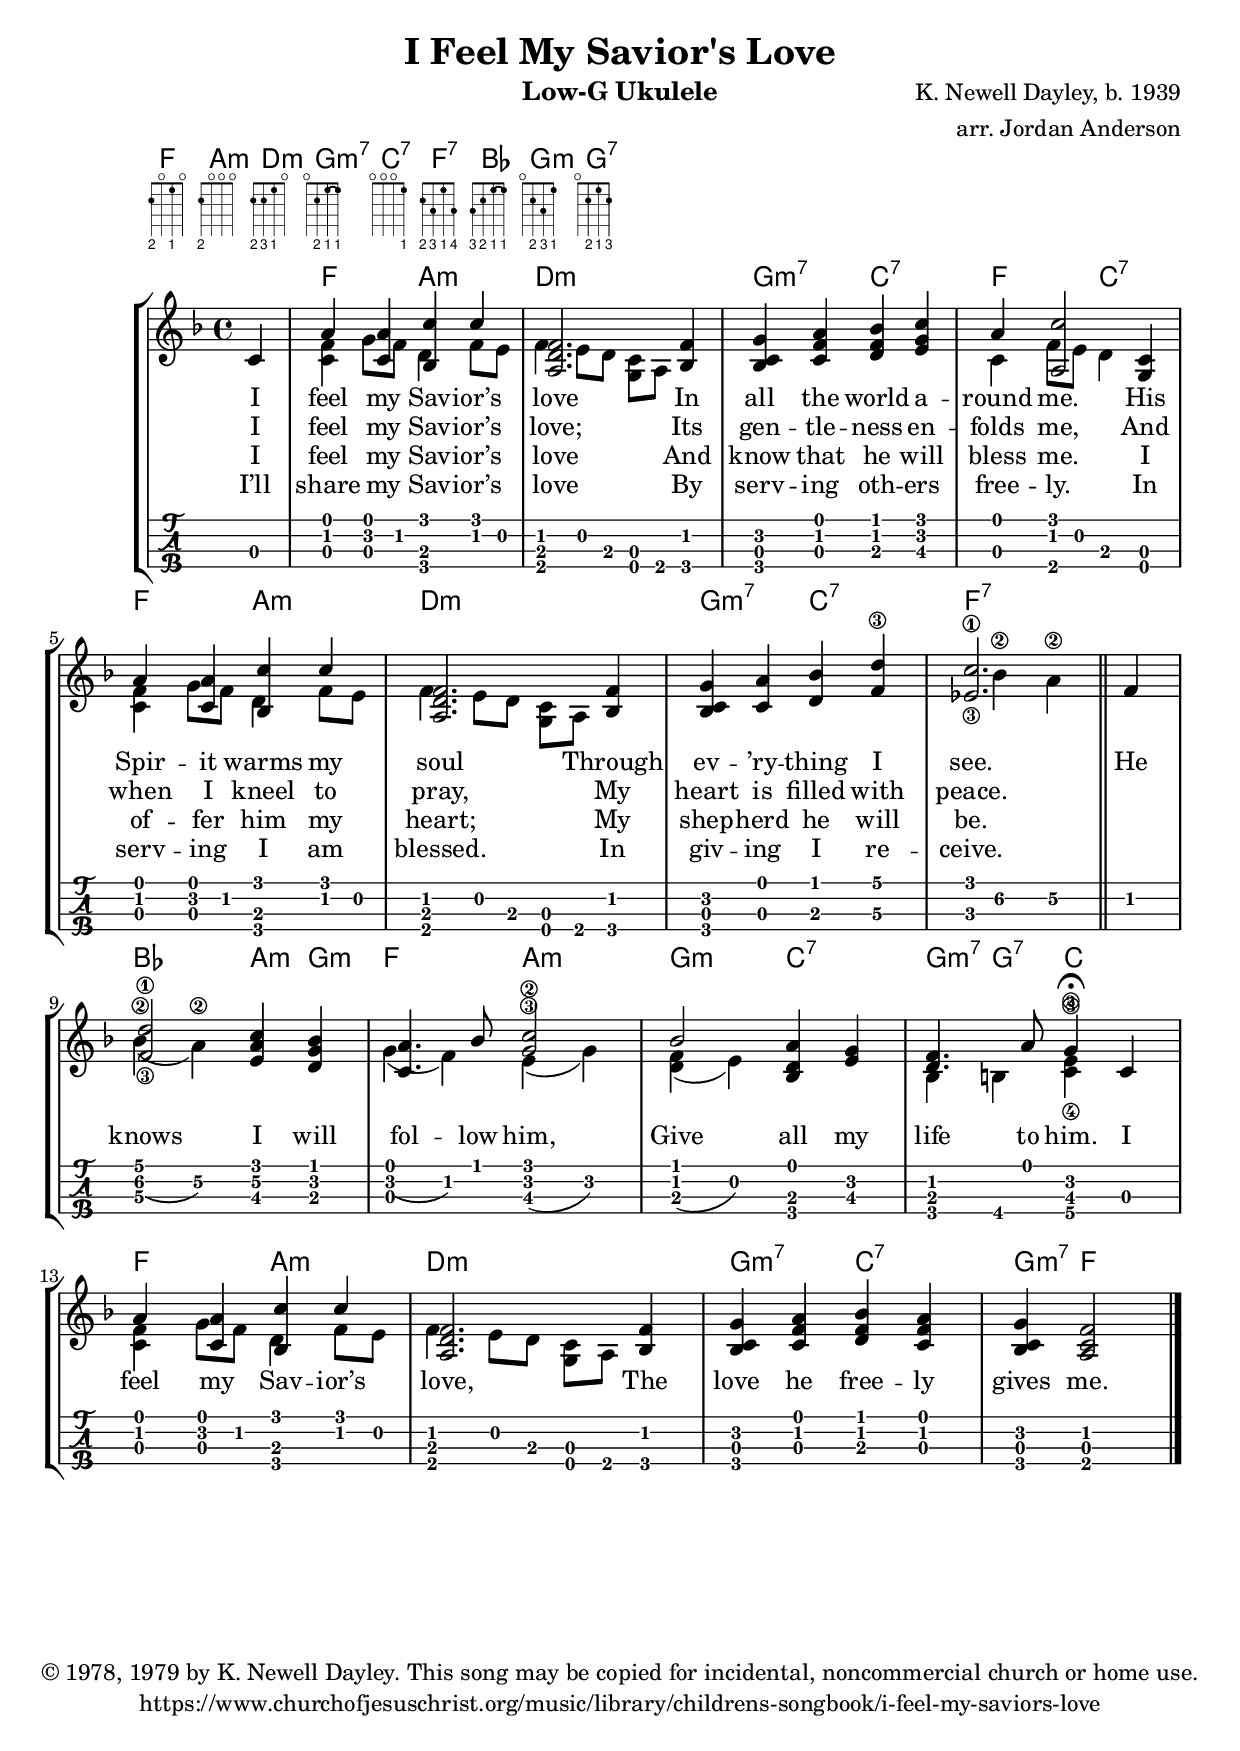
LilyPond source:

\version "2.20.0"
\language "english"

\header {
    title = "I Feel My Savior's Love"
    composer = "K. Newell Dayley, b. 1939"
    instrument = "Low-G Ukulele"
    %poet = "Ralph Rodgers Jr., 1936–1996; K. Newell Dayley, b. 1939; and Laurie Huffman, b. 1948"
    arranger = "arr. Jordan Anderson"
    % these appear at bottom of page
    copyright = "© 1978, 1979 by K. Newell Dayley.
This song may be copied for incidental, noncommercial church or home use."
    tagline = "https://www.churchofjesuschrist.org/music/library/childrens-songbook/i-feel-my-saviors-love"
  }

% Fret chords at top of piece

\include "predefined-ukulele-fretboards.ly"
low-g-ukulele-tuning = \stringTuning <g c' e' a'>

TopChords = {
  \chordmode {
    f a:m d:m g:m7 c:7 f:7 bf g:m g:7
  }
}

\score{
  <<
    \new ChordNames {
      \TopChords
    }
    \new FretBoards {
      \set Staff.stringTunings = #ukulele-tuning
      \TopChords
    }
  >>
}


% Main music

melody = {
  % I feel ...
  c' a' <a' c'> <c'' bf> c'' <f' d' a>2. <f' bf>4
  % all the world ...
  <g' c' bf>4 <a' f' c'> <bf' f' d'> <c'' g' e'>
  % round me...
  a' <c'' a>2 <c' g>4

  % Spirit warms...
  a' <a' c'> <c'' bf> c'' <f' d' a>2. <f' bf>4
  %Everything I see
  <g' c' bf>4 <a' c'> <bf' d'> <d'' f'\3>
  <c''\1 ef'\3>2. \bar "||"

  % He knows I will
  f'4 <d''\1 f'\3>2 <c'' a' e'>4 <bf' g' d'>
  % follow him...
  <a' c'>4. bf'8 <c'' g'\2>2   bf'
  % all my
  <a' d' bf>4 <g' e'>
  % life to him
  <f' d'>4. a'8 g'4\2\fermata

  % I feel my...
  c' a' <a' c'> <c'' bf> c'' <f' d' a>2. <f' bf>4
  % The love he...
  <g' c' bf>4 <a' f' c'> <bf' f' d'> <a' f' c'> <g' c' bf> <f' c' a>2
  \bar "|."
}
alto = {
  % I feel ...
  s4 <f' c'>4 g'8 f'8 d'4 f'8 e'8 f'4 e'8 d' <c' g> a
  % all the world ...
  s4 s1
  % round me...
  c'4 f'8 e'8 d'4

  % Spirit warms...
  s4 <f' c'> g'8 f'8 d'4 f'8 e'8 f'4 e'8 d' <c' g> a s4
  %Everything I see
  s1
  s4 bf'4\2 a'\2 s

  % knows I will
  bf'4\2 (a'\2) s2
  % follow him...
  g'4 (f') e'\3 (g') <f' d'> (e')
  % all my
  s2
  %life to him
  bf4 b <c'\4 e'\3>

  % I feel my...
  s4 <f' c'>4 g'8 f'8 d'4 f'8 e'8 f'4 e'8 d' <c' g> a
  % The love he...
  s1
}

StaffChords = \chordmode {
  s4 f2 a:m d1:m g2:m7 c:7 f2 c:7
     f2 a:m d1:m g2:m7 c:7 f1:7
     bf2 a4:m g:m f2 a:m g:m c:7 g4:m7 g:7 c2
     f2 a:m d1:m g2:m7 c:7 g4:m7 f2
}

verseOne = \lyricmode {
  I feel my Sav -- ior’s love
  In all the world a -- round me.
  His Spir -- it warms my soul
  Through ev -- ’ry -- thing I see.

  He knows I will fol -- low him,
  Give all my life to him.
  I feel my Sav -- ior’s love,
  The love he free -- ly gives me.
}

verseTwo = \lyricmode {
  I feel my Sav -- ior’s love;
  Its gen -- tle -- ness en -- folds me,
  And when I kneel to pray,
  My heart is filled with peace.
}

verseThree = \lyricmode {
  I feel my Sav -- ior’s love
  And know that he will bless me.
  I of -- fer him my heart;
  My shep -- herd he will be.
}

verseFour = \lyricmode {
  I’ll share my Sav -- ior’s love
  By serv -- ing oth -- ers free -- ly.
  In serv -- ing I am blessed.
  In giv -- ing I re -- ceive.
}

\score {
  \layout { }
  \midi {\tempo 4 = 84}
  <<
    \new ChordNames \StaffChords
    \new StaffGroup <<
      \new Staff <<
        \time 4/4
        \clef treble
        \key f \major
        \set Staff.midiInstrument = "acoustic guitar (nylon)"
        \partial 4
        \new Voice = "melodyVoice" { \voiceOne \melody }
        \new Voice { \voiceTwo \alto }
        \new Lyrics \lyricsto "melodyVoice" \verseOne
        \new Lyrics \lyricsto "melodyVoice" \verseTwo
        \new Lyrics \lyricsto "melodyVoice" \verseThree
        \new Lyrics \lyricsto "melodyVoice" \verseFour
      >>

      \new TabStaff <<
        \set TabStaff.stringTunings = #low-g-ukulele-tuning
        \absolute <<
          \new TabVoice { \voiceOne \melody }
          \new TabVoice { \voiceTwo \alto }
        >>
      >>
    >>
  >>
}
